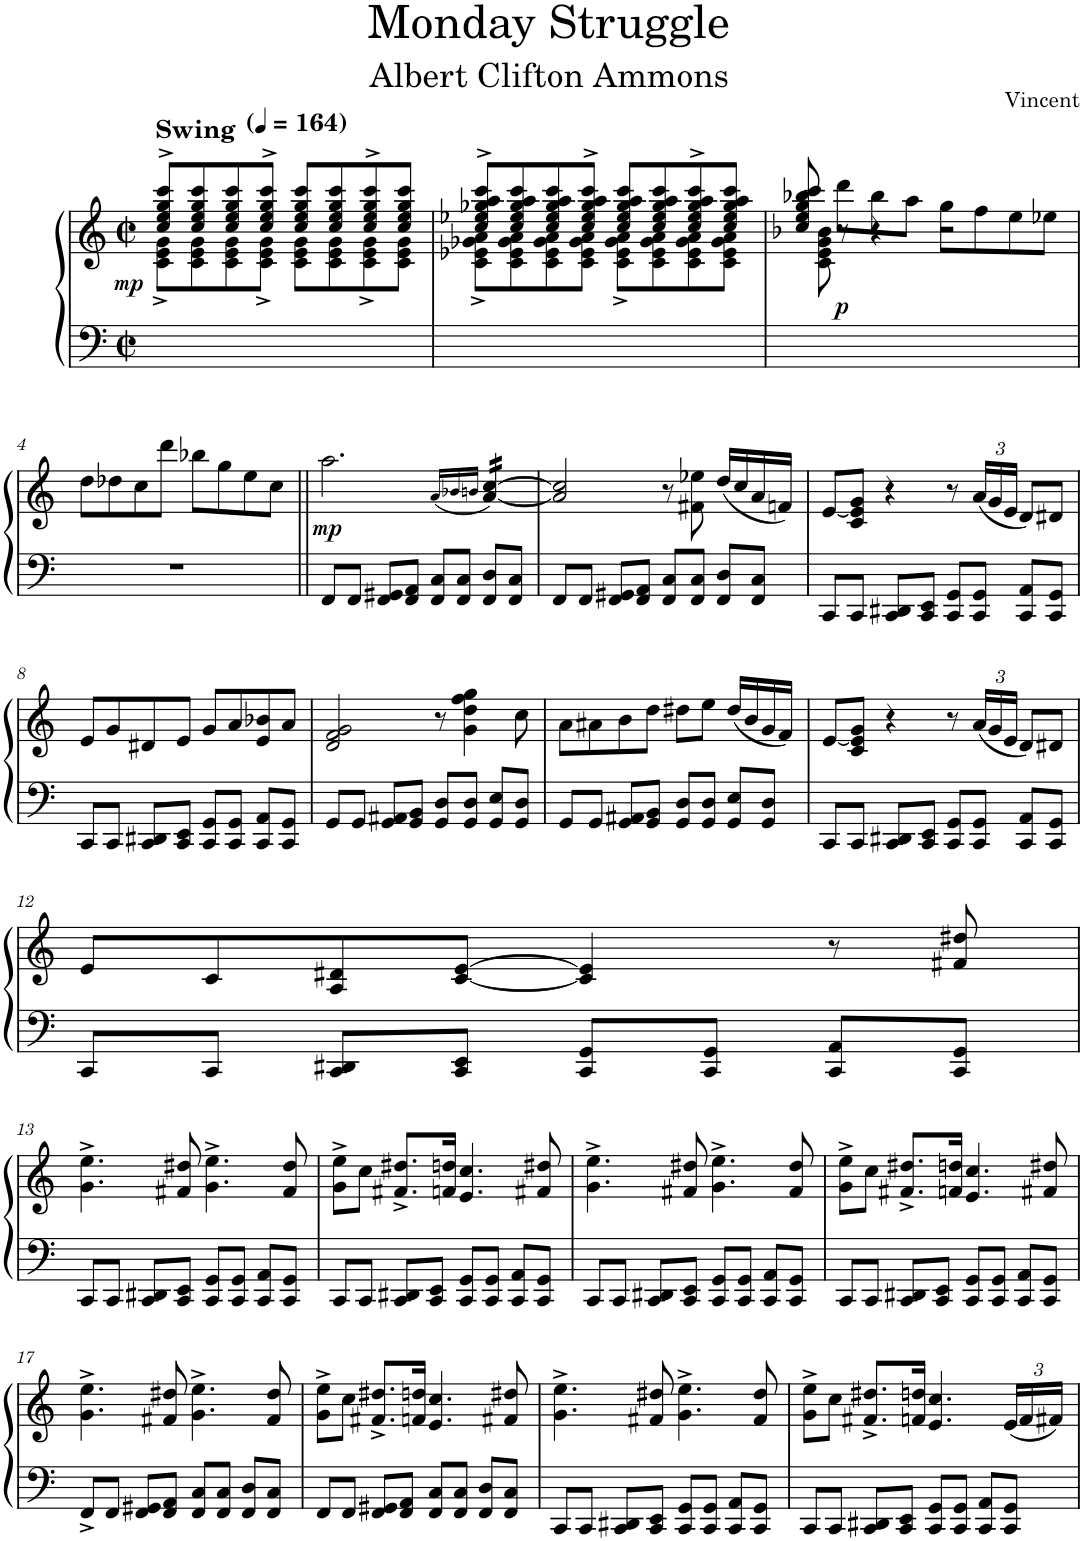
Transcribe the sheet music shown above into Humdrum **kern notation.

**kern	**kern	**dynam
*part1	*part1	*part1
*staff2	*staff1	*staff1/2
*I"Piano solo	*	*
*I'Pno. solo	*	*
*clefF4	*clefG2	*
*k[]	*k[]	*
*M2/2	*M2/2	*
*met(c|)	*met(c|)	*
*MM164	*MM164	*
=1	=1	=1
*	*^	*
!	!LO:TX:a:B:t=Swing	!	!
!	!	!	!LO:DY:b
1ryy	8cc/^> 8ee/^> 8gg/^> 8ccc/^>L	8c\^< 8e\^< 8g\^<L	mp
.	8cc/ 8ee/ 8gg/ 8ccc/	8c\ 8e\ 8g\	.
.	8cc/ 8ee/ 8gg/ 8ccc/	8c\ 8e\ 8g\	.
.	8cc/^> 8ee/^> 8gg/^> 8ccc/^>J	8c\^< 8e\^< 8g\^<J	.
.	8cc/ 8ee/ 8gg/ 8ccc/L	8c\ 8e\ 8g\L	.
.	8cc/ 8ee/ 8gg/ 8ccc/	8c\ 8e\ 8g\	.
.	8cc/^> 8ee/^> 8gg/^> 8ccc/^>	8c\^< 8e\^< 8g\^<	.
.	8cc/ 8ee/ 8gg/ 8ccc/J	8c\ 8e\ 8g\J	.
=2	=2	=2	=2
1ryy	8cc/^> 8ee-X/^> 8gg-X/^> 8aa/^> 8ccc/^>L	8c\^< 8e-X\^< 8g-X\^< 8a\^<L	.
.	8cc/ 8ee-/ 8gg-/ 8aa/ 8ccc/	8c\ 8e-\ 8g-\ 8a\	.
.	8cc/ 8ee-/ 8gg-/ 8aa/ 8ccc/	8c\ 8e-\ 8g-\ 8a\	.
.	8cc/^> 8ee-/^> 8gg-/^> 8aa/^> 8ccc/^>J	8c\ 8e-\ 8g-\ 8a\J	.
.	8cc/ 8ee-/ 8gg-/ 8aa/ 8ccc/L	8c\^< 8e-\^< 8g-\^< 8a\^<L	.
.	8cc/ 8ee-/ 8gg-/ 8aa/ 8ccc/	8c\ 8e-\ 8g-\ 8a\	.
.	8cc/^> 8ee-/^> 8gg-/^> 8aa/^> 8ccc/^>	8c\ 8e-\ 8g-\ 8a\	.
.	8cc/ 8ee-/ 8gg-/ 8aa/ 8ccc/J	8c\ 8e-\ 8g-\ 8a\J	.
=3	=3	=3	=3
8ryy	8cc/ 8ee/ 8gg/ 8bb-X/ 8ccc/	8c\ 8e\ 8g\ 8b-X\	.
!	!	!	!LO:DY:b
8r	8ddd\L	2..ryy	p
4r	8bb-\	.	.
.	8aa\J	.	.
2r	8gg\L	.	.
.	8ff\	.	.
.	8ee\	.	.
.	8ee-X\J	.	.
*	*v	*v	*
!!LO:LB:g=z
=4	=4	=4
1r	8dd\L	.
.	8dd-X\	.
.	8cc\	.
.	8ddd\J	.
.	8bb-X\L	.
.	8gg\	.
.	8ee\	.
.	8cc\J	.
=5||	=5||	=5||
!	!	!LO:DY:b
8FF/L	2.aa\	mp
8FF/J	.	.
8FF/ 8GG#X/L	.	.
8FF/ 8AA/J	.	.
8FF/ 8C/L	.	.
8FF/ 8C/J	.	.
.	(<16qa/LL	.
.	16qb-X/	.
.	16qbn/JJ	.
*	*tremolo	*
8FF/ 8D/L	[16a/ [16cc/)LL	.
.	16a/ 16cc/)	.
8FF/ 8C/J	16a/ 16cc/)	.
.	16a/ 16cc/)JJ	.
*	*Xtremolo	*
=6	=6	=6
8FF/L	2a/] 2cc/]	.
8FF/J	.	.
8FF/ 8GG#X/L	.	.
8FF/ 8AA/J	.	.
8FF/ 8C/L	8r	.
8FF/ 8C/J	8f#X\ 8ee-X\	.
8FF/ 8D/L	(16dd/LL	.
.	16cc/	.
8FF/ 8C/J	16a/	.
.	16fn/JJ)	.
=7	=7	=7
8CC/L	[8e/L	.
8CC/J	8c/ 8e/] 8g/J	.
8CC/ 8DD#X/L	4r	.
8CC/ 8EE/J	.	.
8CC/ 8GG/L	8r	.
*	*Xbrackettup	*
8CC/ 8GG/J	(24a/LL	.
.	24g/	.
.	24e/JJ	.
8CC/ 8AA/L	8d/L)	.
8CC/ 8GG/J	8d#X/J	.
!!LO:LB:g=z
=8	=8	=8
8CC/L	8e/L	.
8CC/J	8g/	.
8CC/ 8DD#X/L	8d#X/	.
8CC/ 8EE/J	8e/J	.
8CC/ 8GG/L	8g/L	.
8CC/ 8GG/J	8a/	.
8CC/ 8AA/L	8e/ 8b-X/	.
8CC/ 8GG/J	8a/J	.
=9	=9	=9
8GG/L	2d/ 2f/ 2g/	.
8GG/J	.	.
8GG/ 8AA#X/L	.	.
8GG/ 8BB/J	.	.
8GG/ 8D/L	8r	.
8GG/ 8D/J	4g\ 4dd\ 4ff\ 4gg\	.
8GG/ 8E/L	.	.
8GG/ 8D/J	8cc\	.
=10	=10	=10
8GG/L	8a\L	.
8GG/J	8a#X\	.
8GG/ 8AA#X/L	8b\	.
8GG/ 8BB/J	8dd\J	.
8GG/ 8D/L	8dd#X\L	.
8GG/ 8D/J	8ee\J	.
8GG/ 8E/L	(16dd#/LL	.
.	16b/	.
8GG/ 8D/J	16g/	.
.	16f/JJ)	.
=11	=11	=11
8CC/L	[8e/L	.
8CC/J	8c/ 8e/] 8g/J	.
8CC/ 8DD#X/L	4r	.
8CC/ 8EE/J	.	.
8CC/ 8GG/L	8r	.
8CC/ 8GG/J	(24a/LL	.
.	24g/	.
.	24e/JJ	.
8CC/ 8AA/L	8d/L)	.
8CC/ 8GG/J	8d#X/J	.
!!LO:LB:g=z
=12	=12	=12
8CC/L	8e/L	.
8CC/J	8c/	.
8CC/ 8DD#X/L	8A/ 8d#X/	.
8CC/ 8EE/J	[8c/ [8e/J	.
8CC/ 8GG/L	4c/] 4e/]	.
8CC/ 8GG/J	.	.
8CC/ 8AA/L	8r	.
8CC/ 8GG/J	8f#X/ 8dd#X/	.
!!LO:LB:g=z
=13	=13	=13
8CC/L	4.g\^ 4.ee\^	.
8CC/J	.	.
8CC/ 8DD#X/L	.	.
8CC/ 8EE/J	8f#X/ 8dd#X/	.
8CC/ 8GG/L	4.g\^ 4.ee\^	.
8CC/ 8GG/J	.	.
8CC/ 8AA/L	.	.
8CC/ 8GG/J	8f#/ 8dd#/	.
=14	=14	=14
8CC/L	8g\^ 8ee\^L	.
8CC/J	8cc\J	.
8CC/ 8DD#X/L	8.f#X/^ 8.dd#X/^L	.
8CC/ 8EE/J	.	.
.	16fn/ 16ddn/Jk	.
8CC/ 8GG/L	4.e/ 4.cc/	.
8CC/ 8GG/J	.	.
8CC/ 8AA/L	.	.
8CC/ 8GG/J	8f#X/ 8dd#X/	.
=15	=15	=15
8CC/L	4.g\^ 4.ee\^	.
8CC/J	.	.
8CC/ 8DD#X/L	.	.
8CC/ 8EE/J	8f#X/ 8dd#X/	.
8CC/ 8GG/L	4.g\^ 4.ee\^	.
8CC/ 8GG/J	.	.
8CC/ 8AA/L	.	.
8CC/ 8GG/J	8f#/ 8dd#/	.
=16	=16	=16
8CC/L	8g\^ 8ee\^L	.
8CC/J	8cc\J	.
8CC/ 8DD#X/L	8.f#X/^ 8.dd#X/^L	.
8CC/ 8EE/J	.	.
.	16fn/ 16ddn/Jk	.
8CC/ 8GG/L	4.e/ 4.cc/	.
8CC/ 8GG/J	.	.
8CC/ 8AA/L	.	.
8CC/ 8GG/J	8f#X/ 8dd#X/	.
!!LO:LB:g=z
=17	=17	=17
8FF^/L	4.g\^ 4.ee\^	.
8FF/J	.	.
8FF/ 8GG#X/L	.	.
8FF/ 8AA/J	8f#X/ 8dd#X/	.
8FF/ 8C/L	4.g\^ 4.ee\^	.
8FF/ 8C/J	.	.
8FF/ 8D/L	.	.
8FF/ 8C/J	8f#/ 8dd#/	.
=18	=18	=18
8FF/L	8g\^ 8ee\^L	.
8FF/J	8cc\J	.
8FF/ 8GG#X/L	8.f#X/^ 8.dd#X/^L	.
8FF/ 8AA/J	.	.
.	16fn/ 16ddn/Jk	.
8FF/ 8C/L	4.e/ 4.cc/	.
8FF/ 8C/J	.	.
8FF/ 8D/L	.	.
8FF/ 8C/J	8f#X/ 8dd#X/	.
=19	=19	=19
8CC/L	4.g\^ 4.ee\^	.
8CC/J	.	.
8CC/ 8DD#X/L	.	.
8CC/ 8EE/J	8f#X/ 8dd#X/	.
8CC/ 8GG/L	4.g\^ 4.ee\^	.
8CC/ 8GG/J	.	.
8CC/ 8AA/L	.	.
8CC/ 8GG/J	8f#/ 8dd#/	.
=20	=20	=20
8CC/L	8g\^ 8ee\^L	.
8CC/J	8cc\J	.
8CC/ 8DD#X/L	8.f#X/^ 8.dd#X/^L	.
8CC/ 8EE/J	.	.
.	16fn/ 16ddn/Jk	.
8CC/ 8GG/L	4.e/ 4.cc/	.
8CC/ 8GG/J	.	.
8CC/ 8AA/L	.	.
8CC/ 8GG/J	(24e/LL	.
.	24f/	.
.	24f#X/JJ)	.
=	=	=
*-	*-	*-
